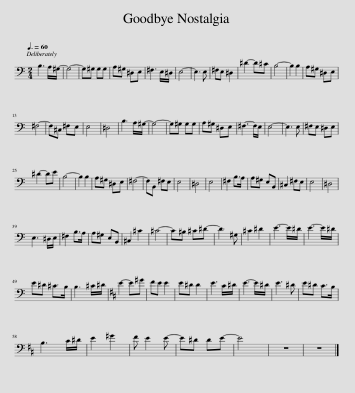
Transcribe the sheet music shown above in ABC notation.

X:1
L:1/8
Q:3/8=60
M:2/4
I:linebreak $
K:C
V:1 bass
V:1
 B,3 A,/^G,/- | G,4- | G,^G, G,G, | A,^G, ^D,E, | ^F,3 E,/^D,/ | %5
 E,4- | E,3 E, | ^F,E, ^D,2 | ^D2- D^C | B,4- | %10
 B,2 B,2 | A,^G, ^D,E, |$ ^F,4- | F,^C, ^F,E, | E,4 | %15
 ^D,4 | B,3 A,/^G,/- | G,4- | G,^G, G,G, | A,^G, ^D,E, | %20
 ^F,3- F,/E,/ | E,4- | E,3 E, | ^F,E, ^D,E, |$ ^D2- DE | %25
 B,4- | B,2 B,2 | A,^G, ^D,E, | ^F,4- | F,B,, ^F,E, | %30
 E,4 | ^D,4 | E,4 | ^F,2 B,>A, | A,^G, E,B,, | %35
 ^C,2 ^F,E, | E,4 | ^D,4 |$ E,3 ^D,/E,/ | ^F,2 B,>A, | %40
 A,^G, E,B,, | ^C,2 ^C2 | ^C4- | C^B, ^C^D- | D3 ^G, | %45
 ^C2 ^D2 | E3- E/^D/ | E3- E/^D/ |$ E^D ^C>B, | B,3 ^C/^D/ | %50
[K:D] E2- E^G | FE E2 | E^D D2 | E3 C/^D/ | E3- E/^D/ | %55
 E3 ^D | E^D C>B, |$ B,3 C/^D/ | E2 ^G2 | F E2 E- | %60
 E^D DE- | E4 | z4 | z4 |] %64
